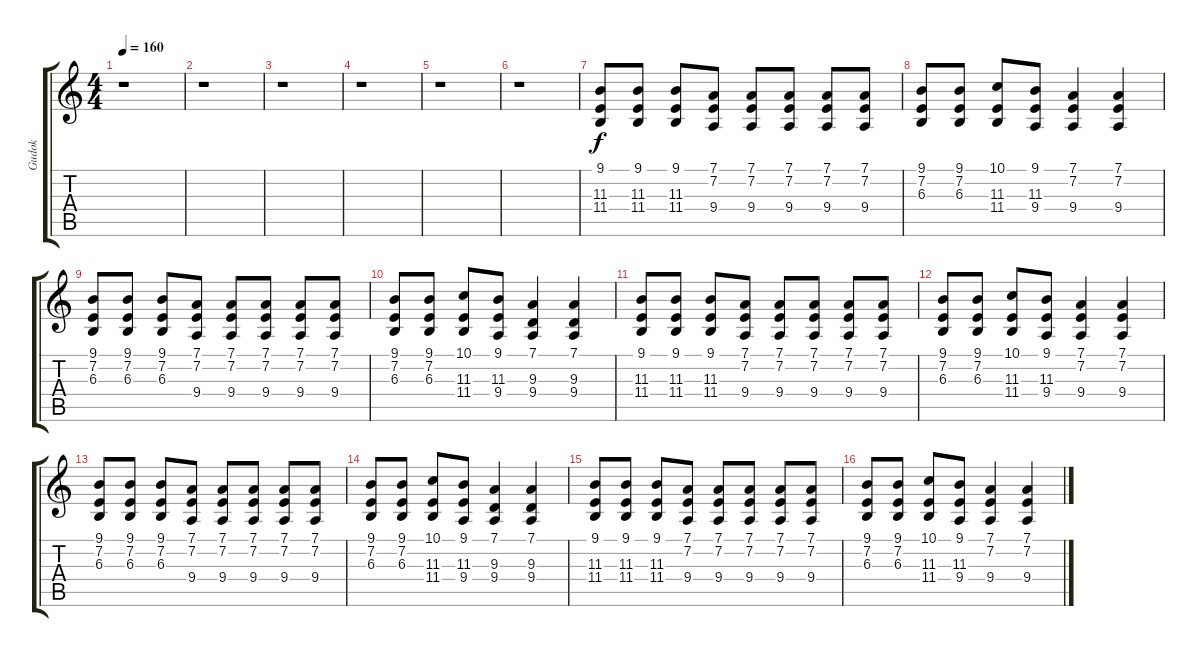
\track ("Gudok" "Gudok") {instrument violin}
\staff {score tabs}
\tuning (D4 A3 F3 C3 G2 D2) {hide}
\ts (4 4)
\tempo 160
\clef g2
\ks c
r.1{dy f} |
r.1 |
r.1 |
r.1 |
r.1 |
r.1 |
(9.1 11.3 11.4).8 (9.1 11.3 11.4).8 (9.1 11.3 11.4).8 (7.1 7.2 9.4).8 (7.1 7.2 9.4).8 (7.1 7.2 9.4).8 (7.1 7.2 9.4).8 (7.1 7.2 9.4).8 |
(9.1 7.2 6.3).8 (9.1 7.2 6.3).8 (10.1 11.3 11.4).8 (9.1 11.3 9.4).8 (7.1 7.2 9.4).4 (7.1 7.2 9.4).4 |
(9.1 7.2 6.3).8 (9.1 7.2 6.3).8 (9.1 7.2 6.3).8 (7.1 7.2 9.4).8 (7.1 7.2 9.4).8 (7.1 7.2 9.4).8 (7.1 7.2 9.4).8 (7.1 7.2 9.4).8 |
(9.1 7.2 6.3).8 (9.1 7.2 6.3).8 (10.1 11.3 11.4).8 (9.1 11.3 9.4).8 (7.1 9.3 9.4).4 (7.1 9.3 9.4).4 |
(9.1 11.3 11.4).8 (9.1 11.3 11.4).8 (9.1 11.3 11.4).8 (7.1 7.2 9.4).8 (7.1 7.2 9.4).8 (7.1 7.2 9.4).8 (7.1 7.2 9.4).8 (7.1 7.2 9.4).8 |
(9.1 7.2 6.3).8 (9.1 7.2 6.3).8 (10.1 11.3 11.4).8 (9.1 11.3 9.4).8 (7.1 7.2 9.4).4 (7.1 7.2 9.4).4 |
(9.1 7.2 6.3).8 (9.1 7.2 6.3).8 (9.1 7.2 6.3).8 (7.1 7.2 9.4).8 (7.1 7.2 9.4).8 (7.1 7.2 9.4).8 (7.1 7.2 9.4).8 (7.1 7.2 9.4).8 |
(9.1 7.2 6.3).8 (9.1 7.2 6.3).8 (10.1 11.3 11.4).8 (9.1 11.3 9.4).8 (7.1 9.3 9.4).4 (7.1 9.3 9.4).4 |
(9.1 11.3 11.4).8 (9.1 11.3 11.4).8 (9.1 11.3 11.4).8 (7.1 7.2 9.4).8 (7.1 7.2 9.4).8 (7.1 7.2 9.4).8 (7.1 7.2 9.4).8 (7.1 7.2 9.4).8 |
(9.1 7.2 6.3).8 (9.1 7.2 6.3).8 (10.1 11.3 11.4).8 (9.1 11.3 9.4).8 (7.1 7.2 9.4).4 (7.1 7.2 9.4).4
